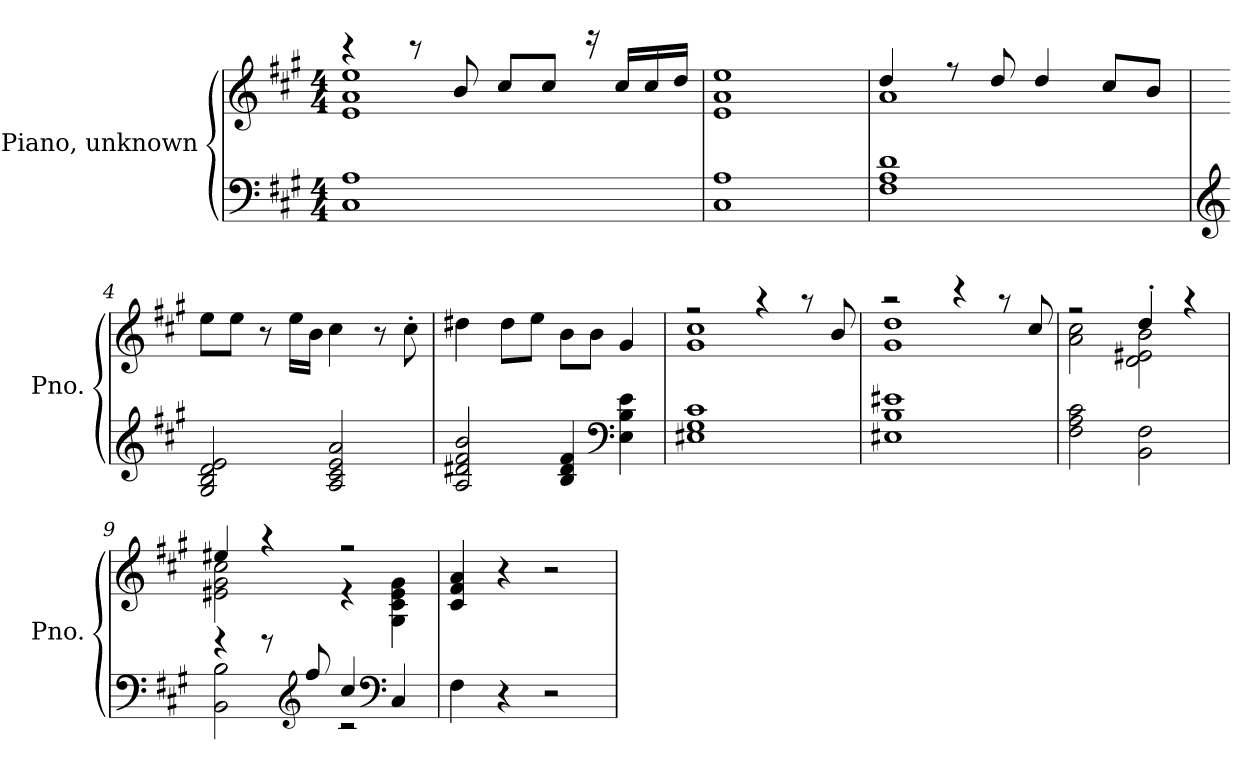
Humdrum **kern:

**kern	**kern
*part1	*part1
*staff2	*staff1
*I"Piano, unknown	*
*I'Pno.	*
*clefF4	*clefG2
*k[f#c#g#]	*k[f#c#g#]
*M4/4	*M4/4
*MM120	*MM120
=1	=1
*	*^
1C# 1A	4r	1e 1a 1ee
.	8r	.
.	8b/	.
.	8cc#/L	.
.	8cc#/J	.
.	16r	.
.	16cc#/LL	.
.	16cc#/	.
.	16dd/JJ	.
*	*v	*v
=2	=2
1C# 1A	1e 1a 1ee
=3	=3
*	*^
1F# 1A 1d	4dd/	1a
.	8r	.
.	8dd/	.
.	4dd/	.
.	8cc#/L	.
.	8b/J	.
*	*v	*v
=4	=4
*clefG2	*
2G#/ 2B/ 2d/ 2e/	8ee\L
.	8ee\J
.	8r
.	16ee\LL
.	16b\JJ
2A/ 2c#/ 2e/ 2a/	4cc#\
.	8r
.	8cc#'\
=5	=5
2A/ 2d#X/ 2f#/ 2b/	4dd#X\
.	8dd#\L
.	8ee\J
4B/ 4d#/ 4f#/	8b\L
.	8b\J
*clefF4	*
4E\ 4B\ 4e\	4g#/
=6	=6
*	*^
1E#X 1G# 1c#	2r	1g# 1cc#
.	4r	.
.	8r	.
.	8b/	.
!!LO:LB:g=z	!!
=7	=7	=7
1E#X 1B 1e#X	2r	1g# 1dd
.	4r	.
.	8r	.
.	8cc#/	.
=8	=8	=8
2F#\ 2A\ 2c#\	2r	2a\ 2cc#\
2BB\ 2F#\	4dd'/	2d\ 2e#X\ 2b\
.	4r	.
=9	=9	=9
*^	*	*
4r	2BB\ 2B\	4ee#X/	2e#X\ 2g#\ 2cc#\
8r	.	4r	.
*clefG2	*	*	*
8ff#/	.	.	.
4cc#/	2r	2r	4r
*clefF4	*	*	*
4C#/	.	.	4G#\ 4c#\ 4e#\ 4g#\
*v	*v	*	*
*	*v	*v
=10	=10
4F#\	4c#/ 4f#/ 4a/
4r	4r
2r	2r
=	=
*-	*-
